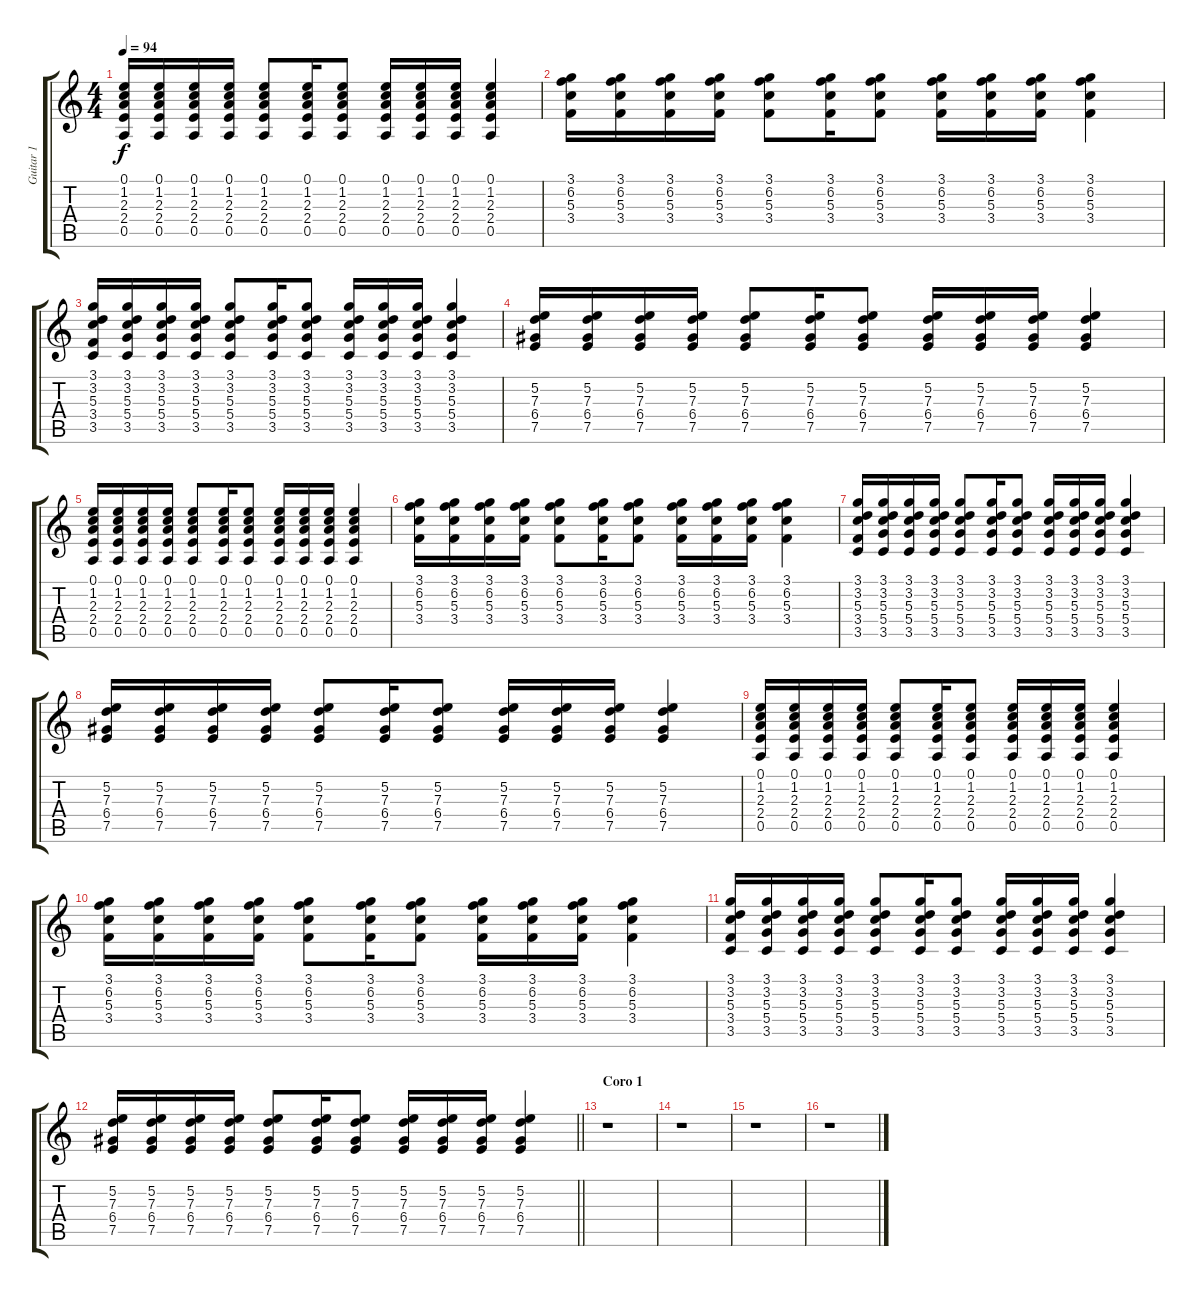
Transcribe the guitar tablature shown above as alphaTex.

\track ("Guitar 1" "Guitar 1") {instrument overdrivenguitar}
\staff {score tabs}
\tuning (E4 B3 G3 D3 A2 E2) {hide}
\ts (4 4)
\tempo 94
\clef g2
\ks c
(0.1 1.2 2.3 2.4 0.5).16{dy f} (0.1 1.2 2.3 2.4 0.5).16 (0.1 1.2 2.3 2.4 0.5).16 (0.1 1.2 2.3 2.4 0.5).16 (0.1 1.2 2.3 2.4 0.5).8 (0.1 1.2 2.3 2.4 0.5).16 (0.1 1.2 2.3 2.4 0.5).8 (0.1 1.2 2.3 2.4 0.5).16 (0.1 1.2 2.3 2.4 0.5).16 (0.1 1.2 2.3 2.4 0.5).16 (0.1 1.2 2.3 2.4 0.5).4 |
(3.1 6.2 5.3 3.4).16 (3.1 6.2 5.3 3.4).16 (3.1 6.2 5.3 3.4).16 (3.1 6.2 5.3 3.4).16 (3.1 6.2 5.3 3.4).8 (3.1 6.2 5.3 3.4).16 (3.1 6.2 5.3 3.4).8 (3.1 6.2 5.3 3.4).16 (3.1 6.2 5.3 3.4).16 (3.1 6.2 5.3 3.4).16 (3.1 6.2 5.3 3.4).4 |
(3.1 3.2 5.3 3.4 3.5).16 (3.1 3.2 5.3 5.4 3.5).16 (3.1 3.2 5.3 5.4 3.5).16 (3.1 3.2 5.3 5.4 3.5).16 (3.1 3.2 5.3 5.4 3.5).8 (3.1 3.2 5.3 5.4 3.5).16 (3.1 3.2 5.3 5.4 3.5).8 (3.1 3.2 5.3 5.4 3.5).16 (3.1 3.2 5.3 5.4 3.5).16 (3.1 3.2 5.3 5.4 3.5).16 (3.1 3.2 5.3 5.4 3.5).4 |
(5.2 7.3 6.4 7.5).16 (5.2 7.3 6.4 7.5).16 (5.2 7.3 6.4 7.5).16 (5.2 7.3 6.4 7.5).16 (5.2 7.3 6.4 7.5).8 (5.2 7.3 6.4 7.5).16 (5.2 7.3 6.4 7.5).8 (5.2 7.3 6.4 7.5).16 (5.2 7.3 6.4 7.5).16 (5.2 7.3 6.4 7.5).16 (5.2 7.3 6.4 7.5).4 |
(0.1 1.2 2.3 2.4 0.5).16 (0.1 1.2 2.3 2.4 0.5).16 (0.1 1.2 2.3 2.4 0.5).16 (0.1 1.2 2.3 2.4 0.5).16 (0.1 1.2 2.3 2.4 0.5).8 (0.1 1.2 2.3 2.4 0.5).16 (0.1 1.2 2.3 2.4 0.5).8 (0.1 1.2 2.3 2.4 0.5).16 (0.1 1.2 2.3 2.4 0.5).16 (0.1 1.2 2.3 2.4 0.5).16 (0.1 1.2 2.3 2.4 0.5).4 |
(3.1 6.2 5.3 3.4).16 (3.1 6.2 5.3 3.4).16 (3.1 6.2 5.3 3.4).16 (3.1 6.2 5.3 3.4).16 (3.1 6.2 5.3 3.4).8 (3.1 6.2 5.3 3.4).16 (3.1 6.2 5.3 3.4).8 (3.1 6.2 5.3 3.4).16 (3.1 6.2 5.3 3.4).16 (3.1 6.2 5.3 3.4).16 (3.1 6.2 5.3 3.4).4 |
(3.1 3.2 5.3 3.4 3.5).16 (3.1 3.2 5.3 5.4 3.5).16 (3.1 3.2 5.3 5.4 3.5).16 (3.1 3.2 5.3 5.4 3.5).16 (3.1 3.2 5.3 5.4 3.5).8 (3.1 3.2 5.3 5.4 3.5).16 (3.1 3.2 5.3 5.4 3.5).8 (3.1 3.2 5.3 5.4 3.5).16 (3.1 3.2 5.3 5.4 3.5).16 (3.1 3.2 5.3 5.4 3.5).16 (3.1 3.2 5.3 5.4 3.5).4 |
(5.2 7.3 6.4 7.5).16 (5.2 7.3 6.4 7.5).16 (5.2 7.3 6.4 7.5).16 (5.2 7.3 6.4 7.5).16 (5.2 7.3 6.4 7.5).8 (5.2 7.3 6.4 7.5).16 (5.2 7.3 6.4 7.5).8 (5.2 7.3 6.4 7.5).16 (5.2 7.3 6.4 7.5).16 (5.2 7.3 6.4 7.5).16 (5.2 7.3 6.4 7.5).4 |
(0.1 1.2 2.3 2.4 0.5).16 (0.1 1.2 2.3 2.4 0.5).16 (0.1 1.2 2.3 2.4 0.5).16 (0.1 1.2 2.3 2.4 0.5).16 (0.1 1.2 2.3 2.4 0.5).8 (0.1 1.2 2.3 2.4 0.5).16 (0.1 1.2 2.3 2.4 0.5).8 (0.1 1.2 2.3 2.4 0.5).16 (0.1 1.2 2.3 2.4 0.5).16 (0.1 1.2 2.3 2.4 0.5).16 (0.1 1.2 2.3 2.4 0.5).4 |
(3.1 6.2 5.3 3.4).16 (3.1 6.2 5.3 3.4).16 (3.1 6.2 5.3 3.4).16 (3.1 6.2 5.3 3.4).16 (3.1 6.2 5.3 3.4).8 (3.1 6.2 5.3 3.4).16 (3.1 6.2 5.3 3.4).8 (3.1 6.2 5.3 3.4).16 (3.1 6.2 5.3 3.4).16 (3.1 6.2 5.3 3.4).16 (3.1 6.2 5.3 3.4).4 |
(3.1 3.2 5.3 3.4 3.5).16 (3.1 3.2 5.3 5.4 3.5).16 (3.1 3.2 5.3 5.4 3.5).16 (3.1 3.2 5.3 5.4 3.5).16 (3.1 3.2 5.3 5.4 3.5).8 (3.1 3.2 5.3 5.4 3.5).16 (3.1 3.2 5.3 5.4 3.5).8 (3.1 3.2 5.3 5.4 3.5).16 (3.1 3.2 5.3 5.4 3.5).16 (3.1 3.2 5.3 5.4 3.5).16 (3.1 3.2 5.3 5.4 3.5).4 |
\barLineRight lightlight
(5.2 7.3 6.4 7.5).16 (5.2 7.3 6.4 7.5).16 (5.2 7.3 6.4 7.5).16 (5.2 7.3 6.4 7.5).16 (5.2 7.3 6.4 7.5).8 (5.2 7.3 6.4 7.5).16 (5.2 7.3 6.4 7.5).8 (5.2 7.3 6.4 7.5).16 (5.2 7.3 6.4 7.5).16 (5.2 7.3 6.4 7.5).16 (5.2 7.3 6.4 7.5).4 |
\section ("" "Coro 1")
r.1 |
r.1 |
r.1 |
r.1
